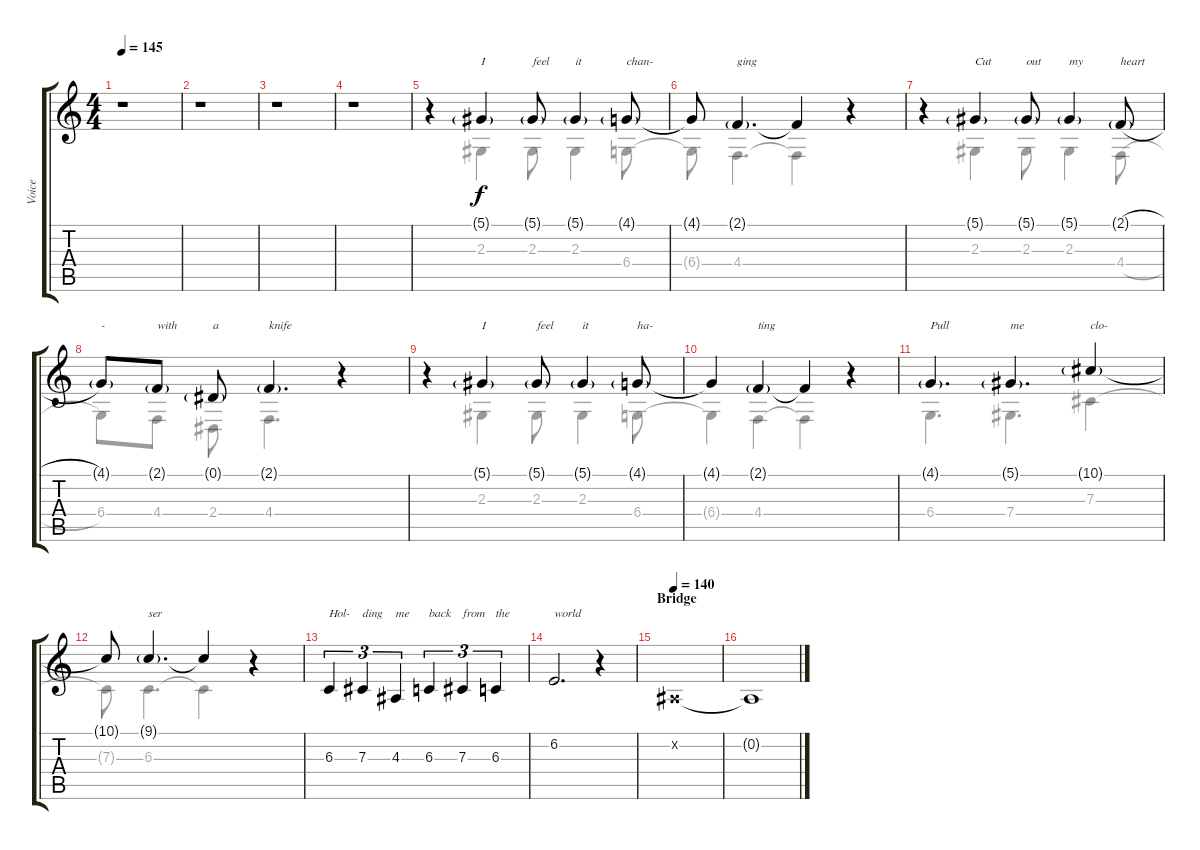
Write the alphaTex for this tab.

\track ("Voice" "Voice") {instrument lead6voice}
\staff {score tabs}
\tuning (Eb4 Bb3 Gb3 Db3 Ab2 Eb2) {hide}
\voice
\ts (4 4)
\tempo 145
\clef g2
\ks c
r.1{dy f} |
r.1 |
r.1 |
r.1 |
r.4 5.1{g}.4{txt "I"} 5.1{g}.8{txt "feel"} 5.1{g}.4{txt "it"} 4.1{g}.8{txt "chan-"} |
4.1{t}.8 2.1{g}.4{d txt "ging"} 2.1{t}.4 r.4 |
r.4 5.1{g}.4{txt "Cut"} 5.1{g}.8{txt "out"} 5.1{g}.4{txt "my"} 2.1{h g}.8{txt "heart"} |
4.1{g}.8{txt "-"} 2.1{g}.8{txt "with"} 0.1{g}.8{txt "a"} 2.1{g}.4{d txt "knife"} r.4 |
r.4 5.1{g}.4{txt "I"} 5.1{g}.8{txt "feel"} 5.1{g}.4{txt "it"} 4.1{g}.8{txt "ha-"} |
4.1{t}.4 2.1{g}.4{txt "ting"} 2.1{t}.4 r.4 |
4.1{g}.4{d txt "Pull"} 5.1{g}.4{d txt "me"} 10.1{g}.4{txt "clo-"} |
10.1{t}.8 9.1{g}.4{d txt "ser"} 9.1{t}.4 r.4 |
6.3.4{tu (3 2) txt "Hol-"} 7.3.4{tu (3 2) txt "ding"} 4.3.4{tu (3 2) txt "me"} 6.3.4{tu (3 2) txt "back"} 7.3.4{tu (3 2) txt "from"} 6.3.4{tu (3 2) txt "the"} |
6.2.2{d txt "world"} r.4 |
\section ("" "Bridge")
\tempo 140
0.2{x}.1 |
0.2{t}.1
\voice
\clef g2
\ottava regular
\simile none
\ks c
|
|
|
|
r.4 2.3.4 2.3.8 2.3.4 6.4.8 |
6.4{t}.8 4.4.4{d} 4.4{t}.4 r.4 |
r.4 2.3.4 2.3.8 2.3.4 4.4{h}.8 |
6.4.8 4.4.8 2.4.8 4.4.4{d} r.4 |
r.4 2.3.4 2.3.8 2.3.4 6.4.8 |
6.4{t}.4 4.4.4 4.4{t}.4 r.4 |
6.4.4{d} 7.4.4{d} 7.3.4 |
7.3{t}.8 6.3.4{d} 6.3{t}.4 r.4 |
|
|
|
